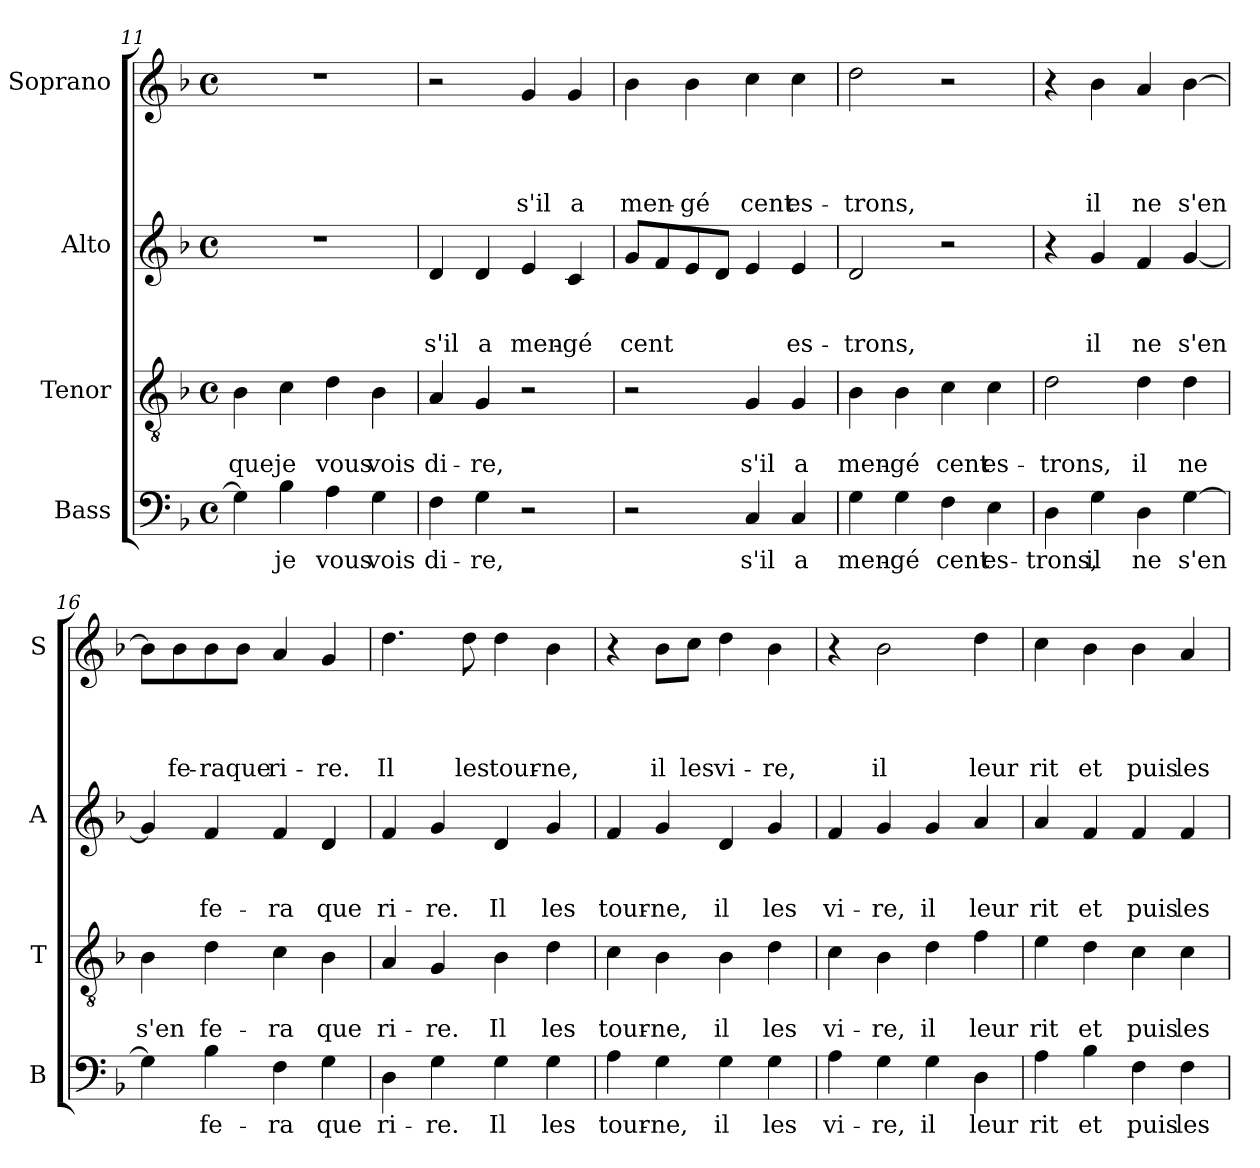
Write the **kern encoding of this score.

**kern	**text	**kern	**text	**text	**kern	**text	**text	**text	**kern	**text	**text	**text	**text
*part4	*part4	*part3	*part3	*part3	*part2	*part2	*part2	*part2	*part1	*part1	*part1	*part1	*part1
*staff4	*staff4	*staff3	*staff3	*staff3	*staff2	*staff2	*staff2	*staff2	*staff1	*staff1	*staff1	*staff1	*staff1
*I"Bass	*	*I"Tenor	*	*	*I"Alto	*	*	*	*I"Soprano	*	*	*	*
*I'B	*	*I'T	*	*	*I'A	*	*	*	*I'S	*	*	*	*
!!LO:LB:g=z
*clefF4	*	*clefGv2	*	*	*clefG2	*	*	*	*clefG2	*	*	*	*
*k[b-]	*	*k[b-]	*	*	*k[b-]	*	*	*	*k[b-]	*	*	*	*
*F:	*	*F:	*	*	*F:	*	*	*	*F:	*	*	*	*
*M4/4	*	*M4/4	*	*	*M4/4	*	*	*	*M4/4	*	*	*	*
*met(c)	*	*met(c)	*	*	*met(c)	*	*	*	*met(c)	*	*	*	*
=11	=11	=11	=11	=11	=11	=11	=11	=11	=11	=11	=11	=11	=11
4G\]	.	4B-\	.	que	1r	.	.	.	1r	.	.	.	.
4B-\	je	4c\	.	je	.	.	.	.	.	.	.	.	.
4A\	vous	4d\	.	vous	.	.	.	.	.	.	.	.	.
4G\	vois	4B-\	.	vois	.	.	.	.	.	.	.	.	.
=12	=12	=12	=12	=12	=12	=12	=12	=12	=12	=12	=12	=12	=12
4F\	di-	4A/	.	di-	4d/	.	.	s'il	2r	.	.	.	.
4G\	-re,	4G/	.	-re,	4d/	.	.	a	.	.	.	.	.
2r	.	2r	.	.	4e/	.	.	men-	4g/	.	.	.	s'il
.	.	.	.	.	4c/	.	.	-gé	4g/	.	.	.	a
=13	=13	=13	=13	=13	=13	=13	=13	=13	=13	=13	=13	=13	=13
2r	.	2r	.	.	8g/L	.	.	cent	4b-\	.	.	.	men-
.	.	.	.	.	8f/	.	.	.	.	.	.	.	.
.	.	.	.	.	8e/	.	.	.	4b-\	.	.	.	-gé
.	.	.	.	.	8d/J	.	.	.	.	.	.	.	.
4C/	s'il	4G/	.	s'il	4e/	.	.	.	4cc\	.	.	.	cent
4C/	a	4G/	.	a	4e/	.	.	es-	4cc\	.	.	.	es-
=14	=14	=14	=14	=14	=14	=14	=14	=14	=14	=14	=14	=14	=14
4G\	men-	4B-\	.	men-	2d/	.	.	-trons,	2dd\	.	.	.	-trons,
4G\	-gé	4B-\	.	-gé	.	.	.	.	.	.	.	.	.
4F\	cent	4c\	.	cent	2r	.	.	.	2r	.	.	.	.
4E\	es-	4c\	.	es-	.	.	.	.	.	.	.	.	.
=15	=15	=15	=15	=15	=15	=15	=15	=15	=15	=15	=15	=15	=15
4D\	-trons,	2d\	.	-trons,	4r	.	.	.	4r	.	.	.	.
4G\	il	.	.	.	4g/	.	.	il	4b-\	.	.	.	il
4D\	ne	4d\	.	il	4f/	.	.	ne	4a/	.	.	.	ne
[4G\	s'en	4d\	.	ne	[4g/	.	.	s'en	[4b-\	.	.	.	s'en
!!LO:PB:g=z
=16	=16	=16	=16	=16	=16	=16	=16	=16	=16	=16	=16	=16	=16
4G\]	.	4B-\	.	s'en	4g/]	.	.	.	8b-\L]	.	.	.	.
.	.	.	.	.	.	.	.	.	8b-\	.	.	.	fe-
4B-\	fe-	4d\	.	fe-	4f/	.	.	fe-	8b-\	.	.	.	-ra
.	.	.	.	.	.	.	.	.	8b-\J	.	.	.	que
4F\	-ra	4c\	.	-ra	4f/	.	.	-ra	4a/	.	.	.	ri-
4G\	que	4B-\	.	que	4d/	.	.	que	4g/	.	.	.	-re.
=17	=17	=17	=17	=17	=17	=17	=17	=17	=17	=17	=17	=17	=17
4D\	ri-	4A/	.	ri-	4f/	.	.	ri-	4.dd\	.	.	.	Il
4G\	-re.	4G/	.	-re.	4g/	.	.	-re.	.	.	.	.	.
.	.	.	.	.	.	.	.	.	8dd\	.	.	.	les
4G\	Il	4B-\	.	Il	4d/	.	.	Il	4dd\	.	.	.	tour-
4G\	les	4d\	.	les	4g/	.	.	les	4b-\	.	.	.	-ne,
=18	=18	=18	=18	=18	=18	=18	=18	=18	=18	=18	=18	=18	=18
4A\	tour-	4c\	.	tour-	4f/	.	.	tour-	4r	.	.	.	.
4G\	-ne,	4B-\	.	-ne,	4g/	.	.	-ne,	8b-\L	.	.	.	il
.	.	.	.	.	.	.	.	.	8cc\J	.	.	.	les
4G\	il	4B-\	.	il	4d/	.	.	il	4dd\	.	.	.	vi-
4G\	les	4d\	.	les	4g/	.	.	les	4b-\	.	.	.	-re,
=19	=19	=19	=19	=19	=19	=19	=19	=19	=19	=19	=19	=19	=19
4A\	vi-	4c\	.	vi-	4f/	.	.	vi-	4r	.	.	.	.
4G\	-re,	4B-\	.	-re,	4g/	.	.	-re,	2b-\	.	.	.	il
4G\	il	4d\	.	il	4g/	.	.	il	.	.	.	.	.
4D\	leur	4f\	.	leur	4a/	.	.	leur	4dd\	.	.	.	leur
=20	=20	=20	=20	=20	=20	=20	=20	=20	=20	=20	=20	=20	=20
4A\	rit	4e\	.	rit	4a/	.	.	rit	4cc\	.	.	.	rit
4B-\	et	4d\	.	et	4f/	.	.	et	4b-\	.	.	.	et
4F\	puis	4c\	.	puis	4f/	.	.	puis	4b-\	.	.	.	puis
4F\	les	4c\	.	les	4f/	.	.	les	4a/	.	.	.	les
=	=	=	=	=	=	=	=	=	=	=	=	=	=
*-	*-	*-	*-	*-	*-	*-	*-	*-	*-	*-	*-	*-	*-
